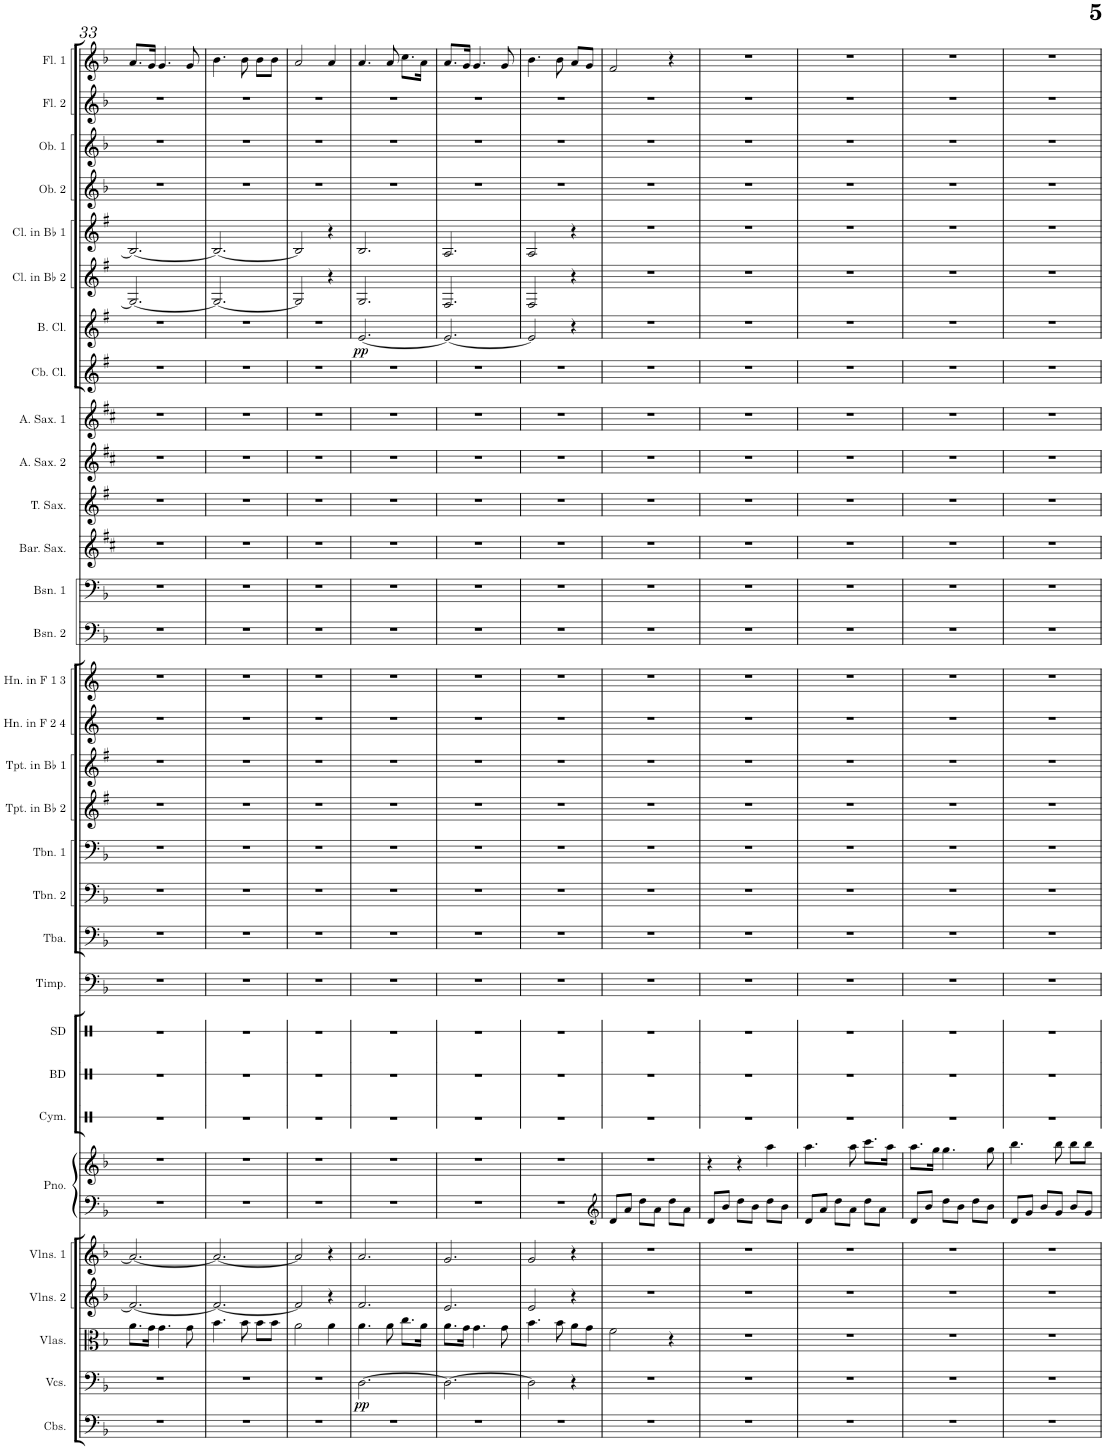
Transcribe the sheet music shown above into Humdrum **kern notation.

**kern	**kern	**dynam	**kern	**kern	**kern	**kern	**kern	**kern	**kern	**kern	**kern	**kern	**kern	**kern	**kern	**kern	**kern	**kern	**kern	**kern	**kern	**kern	**kern	**kern	**kern	**kern	**dynam	**kern	**kern	**kern	**kern	**kern	**kern
*part31	*part30	*part30	*part29	*part28	*part27	*part26	*part26	*part25	*part24	*part23	*part22	*part21	*part20	*part19	*part18	*part17	*part16	*part15	*part14	*part13	*part12	*part11	*part10	*part9	*part8	*part7	*part7	*part6	*part5	*part4	*part3	*part2	*part1
*staff32	*staff31	*staff31	*staff30	*staff29	*staff28	*staff27	*staff26	*staff25	*staff24	*staff23	*staff22	*staff21	*staff20	*staff19	*staff18	*staff17	*staff16	*staff15	*staff14	*staff13	*staff12	*staff11	*staff10	*staff9	*staff8	*staff7	*staff7	*staff6	*staff5	*staff4	*staff3	*staff2	*staff1
*I"Contrabasses	*I"Violoncellos	*	*I"Violas	*I"Violins 2	*I"Violins 1	*I"Grand Piano	*	*I"Cymbals	*I"Bass Drum	*I"Snare Drum	*I"Timpani	*I"Tuba	*I"Trombone 2	*I"Trombone 1	*I"Trumpet in Bb 2	*I"Trumpet in Bb 1	*I"Horn in F 2 &amp; 4	*I"Horn in F 1 &amp; 3	*I"Bassoon 2	*I"Bassoon 1	*I"Baritone Saxophone	*I"Tenor Saxophone	*I"Alto Saxophone 2	*I"Alto Saxophone 1	*I"Contrabass Clarinet	*I"Bass Clarinet	*	*I"Clarinet in Bb 2	*I"Clarinet in Bb 1	*I"Oboe 2	*I"Oboe 1	*I"Flute 2	*I"Flute 1
*I'Cbs.	*I'Vcs.	*	*I'Vlas.	*I'Vlns. 2	*I'Vlns. 1	*I'Pno.	*	*I'Cym.	*I'BD	*I'SD	*I'Timp.	*I'Tba.	*I'Tbn. 2	*I'Tbn. 1	*I'Tpt. in Bb 2	*I'Tpt. in Bb 1	*I'Hn. in F 2 4	*I'Hn. in F 1 3	*I'Bsn. 2	*I'Bsn. 1	*I'Bar. Sax.	*I'T. Sax.	*I'A. Sax. 2	*I'A. Sax. 1	*I'Cb. Cl.	*I'B. Cl.	*	*I'Cl. in Bb 2	*I'Cl. in Bb 1	*I'Ob. 2	*I'Ob. 1	*I'Fl. 2	*I'Fl. 1
!!LO:PB:g=z
*clefF4	*clefF4	*	*clefC3	*clefG2	*clefG2	*clefF4	*clefG2	*clefX	*clefX	*clefX	*clefF4	*clefF4	*clefF4	*clefF4	*clefG2	*clefG2	*clefG2	*clefG2	*clefF4	*clefF4	*clefG2	*clefG2	*clefG2	*clefG2	*clefG2	*clefG2	*	*clefG2	*clefG2	*clefG2	*clefG2	*clefG2	*clefG2
*Trd7c12	*	*	*	*	*	*	*	*	*	*	*	*	*	*	*Trd1c2	*Trd1c2	*Trd4c7	*Trd4c7	*	*	*Trd12c21	*Trd8c14	*Trd5c9	*Trd5c9	*Trd15c26	*Trd8c14	*	*Trd1c2	*Trd1c2	*	*	*	*
*k[b-]	*k[b-]	*	*k[b-]	*k[b-]	*k[b-]	*k[b-]	*k[b-]	*k[]	*k[]	*k[]	*k[b-]	*k[b-]	*k[b-]	*k[b-]	*k[f#]	*k[f#]	*k[]	*k[]	*k[b-]	*k[b-]	*k[f#c#]	*k[f#]	*k[f#c#]	*k[f#c#]	*k[f#]	*k[f#]	*	*k[f#]	*k[f#]	*k[b-]	*k[b-]	*k[b-]	*k[b-]
*M3/4	*M3/4	*	*M3/4	*M3/4	*M3/4	*M3/4	*M3/4	*M3/4	*M3/4	*M3/4	*M3/4	*M3/4	*M3/4	*M3/4	*M3/4	*M3/4	*M3/4	*M3/4	*M3/4	*M3/4	*M3/4	*M3/4	*M3/4	*M3/4	*M3/4	*M3/4	*	*M3/4	*M3/4	*M3/4	*M3/4	*M3/4	*M3/4
=33	=33	=33	=33	=33	=33	=33	=33	=33	=33	=33	=33	=33	=33	=33	=33	=33	=33	=33	=33	=33	=33	=33	=33	=33	=33	=33	=33	=33	=33	=33	=33	=33	=33
2.r	2.r	.	8.a\L	2.f/_	2.a/_	2.r	2.r	2.r	2.r	2.r	2.r	2.r	2.r	2.r	2.r	2.r	2.r	2.r	2.r	2.r	2.r	2.r	2.r	2.r	2.r	2.r	.	2.G/_	2.B/_	2.r	2.r	2.r	8.a/L
.	.	.	16g\Jk	.	.	.	.	.	.	.	.	.	.	.	.	.	.	.	.	.	.	.	.	.	.	.	.	.	.	.	.	.	16g/Jk
.	.	.	4.g\	.	.	.	.	.	.	.	.	.	.	.	.	.	.	.	.	.	.	.	.	.	.	.	.	.	.	.	.	.	4.g/
.	.	.	8g\	.	.	.	.	.	.	.	.	.	.	.	.	.	.	.	.	.	.	.	.	.	.	.	.	.	.	.	.	.	8g/
=34	=34	=34	=34	=34	=34	=34	=34	=34	=34	=34	=34	=34	=34	=34	=34	=34	=34	=34	=34	=34	=34	=34	=34	=34	=34	=34	=34	=34	=34	=34	=34	=34	=34
2.r	2.r	.	4.b-\	2.f/_	2.a/_	2.r	2.r	2.r	2.r	2.r	2.r	2.r	2.r	2.r	2.r	2.r	2.r	2.r	2.r	2.r	2.r	2.r	2.r	2.r	2.r	2.r	.	2.G/_	2.B/_	2.r	2.r	2.r	4.b-\
.	.	.	8b-\	.	.	.	.	.	.	.	.	.	.	.	.	.	.	.	.	.	.	.	.	.	.	.	.	.	.	.	.	.	8b-\
.	.	.	8b-\L	.	.	.	.	.	.	.	.	.	.	.	.	.	.	.	.	.	.	.	.	.	.	.	.	.	.	.	.	.	8b-\L
.	.	.	8b-\J	.	.	.	.	.	.	.	.	.	.	.	.	.	.	.	.	.	.	.	.	.	.	.	.	.	.	.	.	.	8b-\J
=35	=35	=35	=35	=35	=35	=35	=35	=35	=35	=35	=35	=35	=35	=35	=35	=35	=35	=35	=35	=35	=35	=35	=35	=35	=35	=35	=35	=35	=35	=35	=35	=35	=35
2.r	2.r	.	2a\	2f/]	2a/]	2.r	2.r	2.r	2.r	2.r	2.r	2.r	2.r	2.r	2.r	2.r	2.r	2.r	2.r	2.r	2.r	2.r	2.r	2.r	2.r	2.r	.	2G/]	2B/]	2.r	2.r	2.r	2a/
.	.	.	4a\	4r	4r	.	.	.	.	.	.	.	.	.	.	.	.	.	.	.	.	.	.	.	.	.	.	4r	4r	.	.	.	4a/
=36	=36	=36	=36	=36	=36	=36	=36	=36	=36	=36	=36	=36	=36	=36	=36	=36	=36	=36	=36	=36	=36	=36	=36	=36	=36	=36	=36	=36	=36	=36	=36	=36	=36
!	!	!LO:DY:b	!	!	!	!	!	!	!	!	!	!	!	!	!	!	!	!	!	!	!	!	!	!	!	!	!LO:DY:b	!	!	!	!	!	!
2.r	[2.D\	pp	4.a\	2.f/	2.a/	2.r	2.r	2.r	2.r	2.r	2.r	2.r	2.r	2.r	2.r	2.r	2.r	2.r	2.r	2.r	2.r	2.r	2.r	2.r	2.r	[2.e/	pp	2.G/	2.B/	2.r	2.r	2.r	4.a/
.	.	.	8a\	.	.	.	.	.	.	.	.	.	.	.	.	.	.	.	.	.	.	.	.	.	.	.	.	.	.	.	.	.	8a/
.	.	.	8.cc\L	.	.	.	.	.	.	.	.	.	.	.	.	.	.	.	.	.	.	.	.	.	.	.	.	.	.	.	.	.	8.cc\L
.	.	.	16a\Jk	.	.	.	.	.	.	.	.	.	.	.	.	.	.	.	.	.	.	.	.	.	.	.	.	.	.	.	.	.	16a\Jk
=37	=37	=37	=37	=37	=37	=37	=37	=37	=37	=37	=37	=37	=37	=37	=37	=37	=37	=37	=37	=37	=37	=37	=37	=37	=37	=37	=37	=37	=37	=37	=37	=37	=37
2.r	2.D\_	.	8.a\L	2.e/	2.g/	2.r	2.r	2.r	2.r	2.r	2.r	2.r	2.r	2.r	2.r	2.r	2.r	2.r	2.r	2.r	2.r	2.r	2.r	2.r	2.r	2.e/_	.	2.F#/	2.A/	2.r	2.r	2.r	8.a/L
.	.	.	16g\Jk	.	.	.	.	.	.	.	.	.	.	.	.	.	.	.	.	.	.	.	.	.	.	.	.	.	.	.	.	.	16g/Jk
.	.	.	4.g\	.	.	.	.	.	.	.	.	.	.	.	.	.	.	.	.	.	.	.	.	.	.	.	.	.	.	.	.	.	4.g/
.	.	.	8g\	.	.	.	.	.	.	.	.	.	.	.	.	.	.	.	.	.	.	.	.	.	.	.	.	.	.	.	.	.	8g/
=38	=38	=38	=38	=38	=38	=38	=38	=38	=38	=38	=38	=38	=38	=38	=38	=38	=38	=38	=38	=38	=38	=38	=38	=38	=38	=38	=38	=38	=38	=38	=38	=38	=38
2.r	2D\]	.	4.b-\	2e/	2g/	2.r	2.r	2.r	2.r	2.r	2.r	2.r	2.r	2.r	2.r	2.r	2.r	2.r	2.r	2.r	2.r	2.r	2.r	2.r	2.r	2e/]	.	2F#/	2A/	2.r	2.r	2.r	4.b-\
.	.	.	8b-\	.	.	.	.	.	.	.	.	.	.	.	.	.	.	.	.	.	.	.	.	.	.	.	.	.	.	.	.	.	8b-\
.	4r	.	8a\L	4r	4r	.	.	.	.	.	.	.	.	.	.	.	.	.	.	.	.	.	.	.	.	4r	.	4r	4r	.	.	.	8a/L
.	.	.	8g\J	.	.	.	.	.	.	.	.	.	.	.	.	.	.	.	.	.	.	.	.	.	.	.	.	.	.	.	.	.	8g/J
=39	=39	=39	=39	=39	=39	=39	=39	=39	=39	=39	=39	=39	=39	=39	=39	=39	=39	=39	=39	=39	=39	=39	=39	=39	=39	=39	=39	=39	=39	=39	=39	=39	=39
*	*	*	*	*	*	*clefG2	*	*	*	*	*	*	*	*	*	*	*	*	*	*	*	*	*	*	*	*	*	*	*	*	*	*	*
2.r	2.r	.	2f\	2.r	2.r	8d/L	2.r	2.r	2.r	2.r	2.r	2.r	2.r	2.r	2.r	2.r	2.r	2.r	2.r	2.r	2.r	2.r	2.r	2.r	2.r	2.r	.	2.r	2.r	2.r	2.r	2.r	2f/
.	.	.	.	.	.	8a/J	.	.	.	.	.	.	.	.	.	.	.	.	.	.	.	.	.	.	.	.	.	.	.	.	.	.	.
.	.	.	.	.	.	8dd\L	.	.	.	.	.	.	.	.	.	.	.	.	.	.	.	.	.	.	.	.	.	.	.	.	.	.	.
.	.	.	.	.	.	8a\J	.	.	.	.	.	.	.	.	.	.	.	.	.	.	.	.	.	.	.	.	.	.	.	.	.	.	.
.	.	.	4r	.	.	8dd\L	.	.	.	.	.	.	.	.	.	.	.	.	.	.	.	.	.	.	.	.	.	.	.	.	.	.	4r
.	.	.	.	.	.	8a\J	.	.	.	.	.	.	.	.	.	.	.	.	.	.	.	.	.	.	.	.	.	.	.	.	.	.	.
=40	=40	=40	=40	=40	=40	=40	=40	=40	=40	=40	=40	=40	=40	=40	=40	=40	=40	=40	=40	=40	=40	=40	=40	=40	=40	=40	=40	=40	=40	=40	=40	=40	=40
2.r	2.r	.	2.r	2.r	2.r	8d/L	4r	2.r	2.r	2.r	2.r	2.r	2.r	2.r	2.r	2.r	2.r	2.r	2.r	2.r	2.r	2.r	2.r	2.r	2.r	2.r	.	2.r	2.r	2.r	2.r	2.r	2.r
.	.	.	.	.	.	8b-/J	.	.	.	.	.	.	.	.	.	.	.	.	.	.	.	.	.	.	.	.	.	.	.	.	.	.	.
.	.	.	.	.	.	8dd\L	4r	.	.	.	.	.	.	.	.	.	.	.	.	.	.	.	.	.	.	.	.	.	.	.	.	.	.
.	.	.	.	.	.	8b-\J	.	.	.	.	.	.	.	.	.	.	.	.	.	.	.	.	.	.	.	.	.	.	.	.	.	.	.
.	.	.	.	.	.	8dd\L	4aa\	.	.	.	.	.	.	.	.	.	.	.	.	.	.	.	.	.	.	.	.	.	.	.	.	.	.
.	.	.	.	.	.	8b-\J	.	.	.	.	.	.	.	.	.	.	.	.	.	.	.	.	.	.	.	.	.	.	.	.	.	.	.
=41	=41	=41	=41	=41	=41	=41	=41	=41	=41	=41	=41	=41	=41	=41	=41	=41	=41	=41	=41	=41	=41	=41	=41	=41	=41	=41	=41	=41	=41	=41	=41	=41	=41
2.r	2.r	.	2.r	2.r	2.r	8d/L	4.aa\	2.r	2.r	2.r	2.r	2.r	2.r	2.r	2.r	2.r	2.r	2.r	2.r	2.r	2.r	2.r	2.r	2.r	2.r	2.r	.	2.r	2.r	2.r	2.r	2.r	2.r
.	.	.	.	.	.	8a/J	.	.	.	.	.	.	.	.	.	.	.	.	.	.	.	.	.	.	.	.	.	.	.	.	.	.	.
.	.	.	.	.	.	8dd\L	.	.	.	.	.	.	.	.	.	.	.	.	.	.	.	.	.	.	.	.	.	.	.	.	.	.	.
.	.	.	.	.	.	8a\J	8aa\	.	.	.	.	.	.	.	.	.	.	.	.	.	.	.	.	.	.	.	.	.	.	.	.	.	.
.	.	.	.	.	.	8dd\L	8.ccc\L	.	.	.	.	.	.	.	.	.	.	.	.	.	.	.	.	.	.	.	.	.	.	.	.	.	.
.	.	.	.	.	.	8a\J	.	.	.	.	.	.	.	.	.	.	.	.	.	.	.	.	.	.	.	.	.	.	.	.	.	.	.
.	.	.	.	.	.	.	16aa\Jk	.	.	.	.	.	.	.	.	.	.	.	.	.	.	.	.	.	.	.	.	.	.	.	.	.	.
=42	=42	=42	=42	=42	=42	=42	=42	=42	=42	=42	=42	=42	=42	=42	=42	=42	=42	=42	=42	=42	=42	=42	=42	=42	=42	=42	=42	=42	=42	=42	=42	=42	=42
2.r	2.r	.	2.r	2.r	2.r	8d/L	8.aa\L	2.r	2.r	2.r	2.r	2.r	2.r	2.r	2.r	2.r	2.r	2.r	2.r	2.r	2.r	2.r	2.r	2.r	2.r	2.r	.	2.r	2.r	2.r	2.r	2.r	2.r
.	.	.	.	.	.	8b-/J	.	.	.	.	.	.	.	.	.	.	.	.	.	.	.	.	.	.	.	.	.	.	.	.	.	.	.
.	.	.	.	.	.	.	16gg\Jk	.	.	.	.	.	.	.	.	.	.	.	.	.	.	.	.	.	.	.	.	.	.	.	.	.	.
.	.	.	.	.	.	8dd\L	4.gg\	.	.	.	.	.	.	.	.	.	.	.	.	.	.	.	.	.	.	.	.	.	.	.	.	.	.
.	.	.	.	.	.	8b-\J	.	.	.	.	.	.	.	.	.	.	.	.	.	.	.	.	.	.	.	.	.	.	.	.	.	.	.
.	.	.	.	.	.	8dd\L	.	.	.	.	.	.	.	.	.	.	.	.	.	.	.	.	.	.	.	.	.	.	.	.	.	.	.
.	.	.	.	.	.	8b-\J	8gg\	.	.	.	.	.	.	.	.	.	.	.	.	.	.	.	.	.	.	.	.	.	.	.	.	.	.
=43	=43	=43	=43	=43	=43	=43	=43	=43	=43	=43	=43	=43	=43	=43	=43	=43	=43	=43	=43	=43	=43	=43	=43	=43	=43	=43	=43	=43	=43	=43	=43	=43	=43
2.r	2.r	.	2.r	2.r	2.r	8d/L	4.bb-\	2.r	2.r	2.r	2.r	2.r	2.r	2.r	2.r	2.r	2.r	2.r	2.r	2.r	2.r	2.r	2.r	2.r	2.r	2.r	.	2.r	2.r	2.r	2.r	2.r	2.r
.	.	.	.	.	.	8g/J	.	.	.	.	.	.	.	.	.	.	.	.	.	.	.	.	.	.	.	.	.	.	.	.	.	.	.
.	.	.	.	.	.	8b-/L	.	.	.	.	.	.	.	.	.	.	.	.	.	.	.	.	.	.	.	.	.	.	.	.	.	.	.
.	.	.	.	.	.	8g/J	8bb-\	.	.	.	.	.	.	.	.	.	.	.	.	.	.	.	.	.	.	.	.	.	.	.	.	.	.
.	.	.	.	.	.	8b-/L	8bb-\L	.	.	.	.	.	.	.	.	.	.	.	.	.	.	.	.	.	.	.	.	.	.	.	.	.	.
.	.	.	.	.	.	8g/J	8bb-\J	.	.	.	.	.	.	.	.	.	.	.	.	.	.	.	.	.	.	.	.	.	.	.	.	.	.
=	=	=	=	=	=	=	=	=	=	=	=	=	=	=	=	=	=	=	=	=	=	=	=	=	=	=	=	=	=	=	=	=	=
*-	*-	*-	*-	*-	*-	*-	*-	*-	*-	*-	*-	*-	*-	*-	*-	*-	*-	*-	*-	*-	*-	*-	*-	*-	*-	*-	*-	*-	*-	*-	*-	*-	*-
